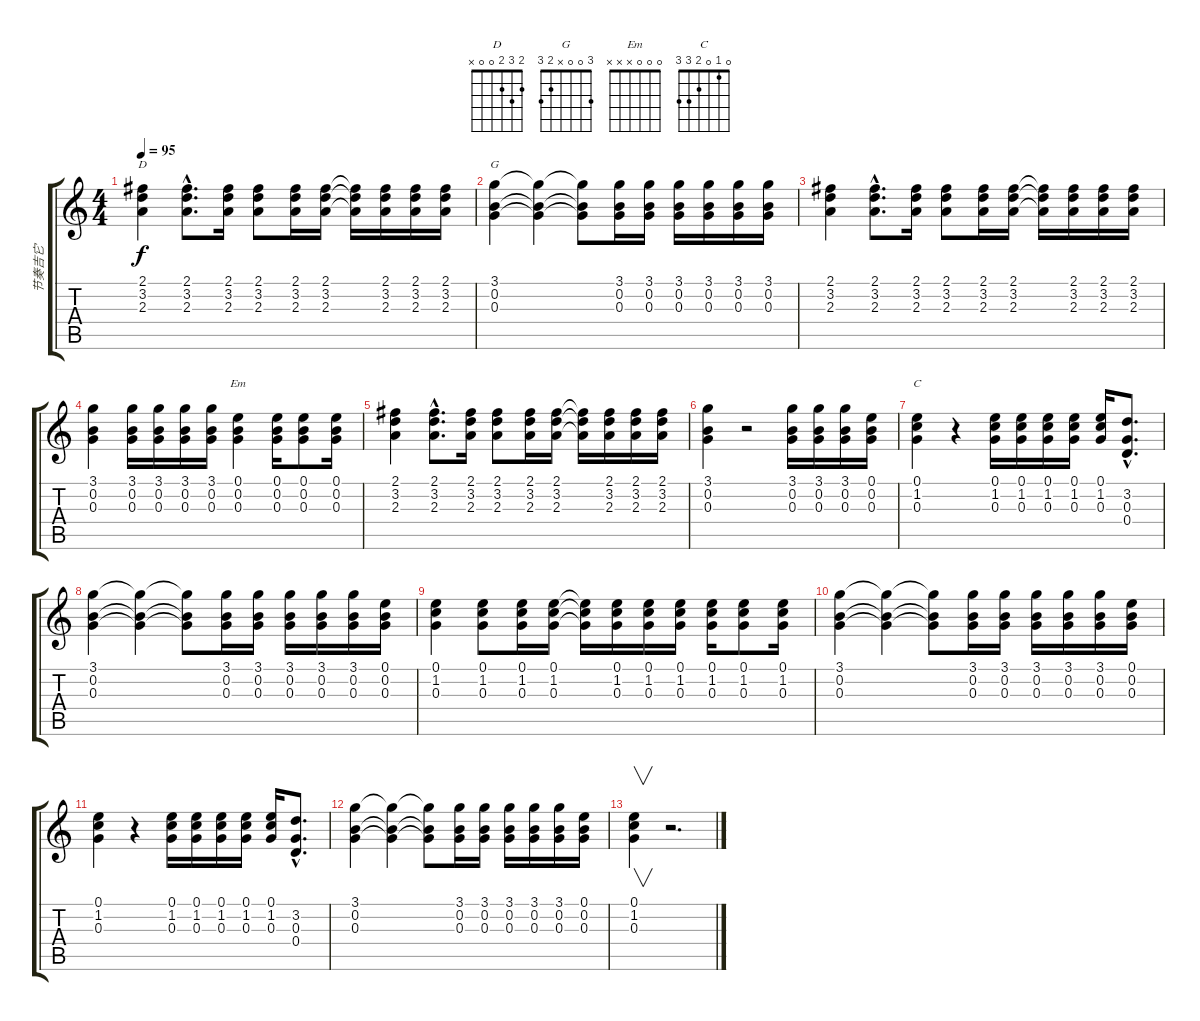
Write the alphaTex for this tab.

\track ("节奏吉它" "节奏吉它") {instrument acousticguitarsteel}
\staff {score tabs}
\tuning (E4 B3 G3 D3 A2 E2) {hide}
\chord ("D" 2 3 2 0 0 x)
\chord ("G" 3 0 0 x 2 3)
\chord ("Em" 0 0 0 x x x)
\chord ("C" 0 1 0 2 3 3)
\ts (4 4)
\tempo 95
\clef g2
\ks c
(2.1 3.2 2.3).4{ch "D" dy f} (2.1{hac} 3.2{hac} 2.3{hac}).8{d} (2.1 3.2 2.3).16 (2.1 3.2 2.3).8 (2.1 3.2 2.3).16 (2.1 3.2 2.3).16 (2.1{t} 3.2{t} 2.3{t}).16 (2.1 3.2 2.3).16 (2.1 3.2 2.3).16 (2.1 3.2 2.3).16 |
(3.1 0.2 0.3).4{ch "G"} (3.1{t} 0.2{t} 0.3{t}).4 (3.1{t} 0.2{t} 0.3{t}).8 (3.1 0.2 0.3).16 (3.1 0.2 0.3).16 (3.1 0.2 0.3).16 (3.1 0.2 0.3).16 (3.1 0.2 0.3).16 (3.1 0.2 0.3).16 |
(2.1 3.2 2.3).4 (2.1{hac} 3.2{hac} 2.3{hac}).8{d} (2.1 3.2 2.3).16 (2.1 3.2 2.3).8 (2.1 3.2 2.3).16 (2.1 3.2 2.3).16 (2.1{t} 3.2{t} 2.3{t}).16 (2.1 3.2 2.3).16 (2.1 3.2 2.3).16 (2.1 3.2 2.3).16 |
(3.1 0.2 0.3).4 (3.1 0.2 0.3).16 (3.1 0.2 0.3).16 (3.1 0.2 0.3).16 (3.1 0.2 0.3).16 (0.1 0.2 0.3).4{ch "Em"} (0.1 0.2 0.3).16 (0.1 0.2 0.3).8 (0.1 0.2 0.3).16 |
(2.1 3.2 2.3).4 (2.1{hac} 3.2{hac} 2.3{hac}).8{d} (2.1 3.2 2.3).16 (2.1 3.2 2.3).8 (2.1 3.2 2.3).16 (2.1 3.2 2.3).16 (2.1{t} 3.2{t} 2.3{t}).16 (2.1 3.2 2.3).16 (2.1 3.2 2.3).16 (2.1 3.2 2.3).16 |
(3.1 0.2 0.3).4 r.2 (3.1 0.2 0.3).16 (3.1 0.2 0.3).16 (3.1 0.2 0.3).16 (0.1 0.2 0.3).16 |
(0.1 1.2 0.3).4{ch "C"} r.4 (0.1 1.2 0.3).16 (0.1 1.2 0.3).16 (0.1 1.2 0.3).16 (0.1 1.2 0.3).16 (0.1 1.2 0.3).16 (3.2{hac} 0.3{hac} 0.4{hac}).8{d} |
(3.1 0.2 0.3).4 (3.1{t} 0.2{t} 0.3{t}).4 (3.1{t} 0.2{t} 0.3{t}).8 (3.1 0.2 0.3).16 (3.1 0.2 0.3).16 (3.1 0.2 0.3).16 (3.1 0.2 0.3).16 (3.1 0.2 0.3).16 (0.1 0.2 0.3).16 |
(0.1 1.2 0.3).4 (0.1 1.2 0.3).8 (0.1 1.2 0.3).16 (0.1 1.2 0.3).16 (0.1{t} 1.2{t} 0.3{t}).16 (0.1 1.2 0.3).16 (0.1 1.2 0.3).16 (0.1 1.2 0.3).16 (0.1 1.2 0.3).16 (0.1 1.2 0.3).8 (0.1 1.2 0.3).16 |
(3.1 0.2 0.3).4 (3.1{t} 0.2{t} 0.3{t}).4 (3.1{t} 0.2{t} 0.3{t}).8 (3.1 0.2 0.3).16 (3.1 0.2 0.3).16 (3.1 0.2 0.3).16 (3.1 0.2 0.3).16 (3.1 0.2 0.3).16 (0.1 0.2 0.3).16 |
(0.1 1.2 0.3).4 r.4 (0.1 1.2 0.3).16 (0.1 1.2 0.3).16 (0.1 1.2 0.3).16 (0.1 1.2 0.3).16 (0.1 1.2 0.3).16 (3.2{hac} 0.3{hac} 0.4{hac}).8{d} |
(3.1 0.2 0.3).4 (3.1{t} 0.2{t} 0.3{t}).4 (3.1{t} 0.2{t} 0.3{t}).8 (3.1 0.2 0.3).16 (3.1 0.2 0.3).16 (3.1 0.2 0.3).16 (3.1 0.2 0.3).16 (3.1 0.2 0.3).16 (0.1 0.2 0.3).16 |
(0.1 1.2 0.3).4{v} r.2{d}
